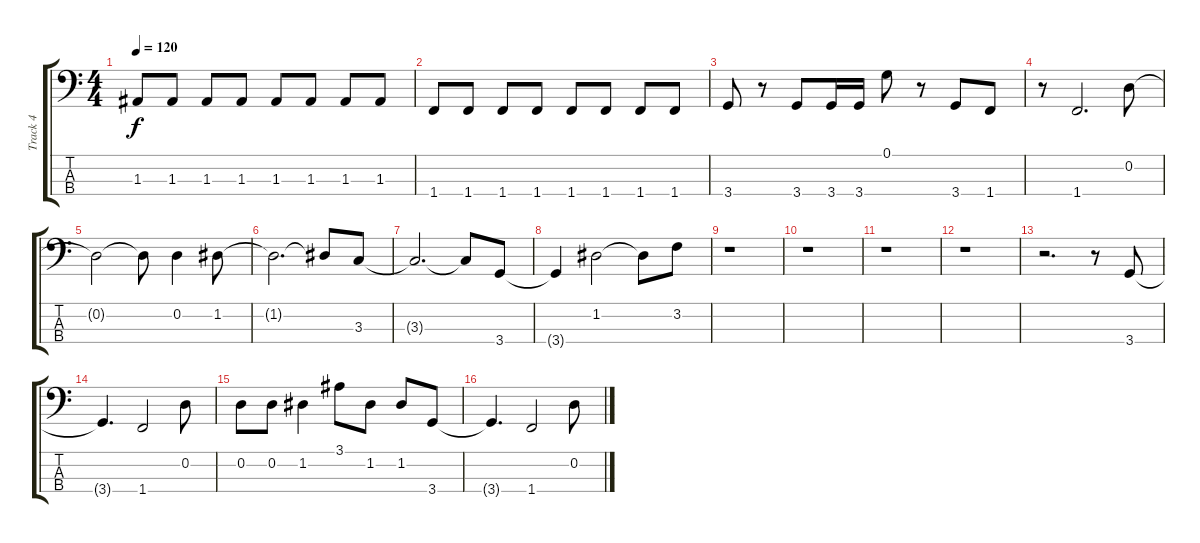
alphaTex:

\track ("Track 4" "Track 4") {instrument electricbassfinger}
\staff {score tabs}
\tuning (G2 D2 A1 E1) {hide}
\ts (4 4)
\tempo 120
\clef f4
\ks c
1.3.8{dy f} 1.3.8 1.3.8 1.3.8 1.3.8 1.3.8 1.3.8 1.3.8 |
1.4.8 1.4.8 1.4.8 1.4.8 1.4.8 1.4.8 1.4.8 1.4.8 |
3.4.8 r.8 3.4.8 3.4.16 3.4.16 0.1.8 r.8 3.4.8 1.4.8 |
r.8 1.4.2{d} 0.2.8 |
0.2{t}.2 0.2{t}.8 0.2.4 1.2.8 |
1.2{t}.2{d} 1.2{t}.8 3.3.8 |
3.3{t}.2{d} 3.3{t}.8 3.4.8 |
3.4{t}.4 1.2.2 1.2{t}.8 3.2.8 |
r.1 |
r.1 |
r.1 |
r.1 |
r.2{d} r.8 3.4.8 |
3.4{t}.4{d} 1.4.2 0.2.8 |
0.2.8 0.2.8 1.2.4 3.1.8 1.2.8 1.2.8 3.4.8 |
3.4{t}.4{d} 1.4.2 0.2.8
